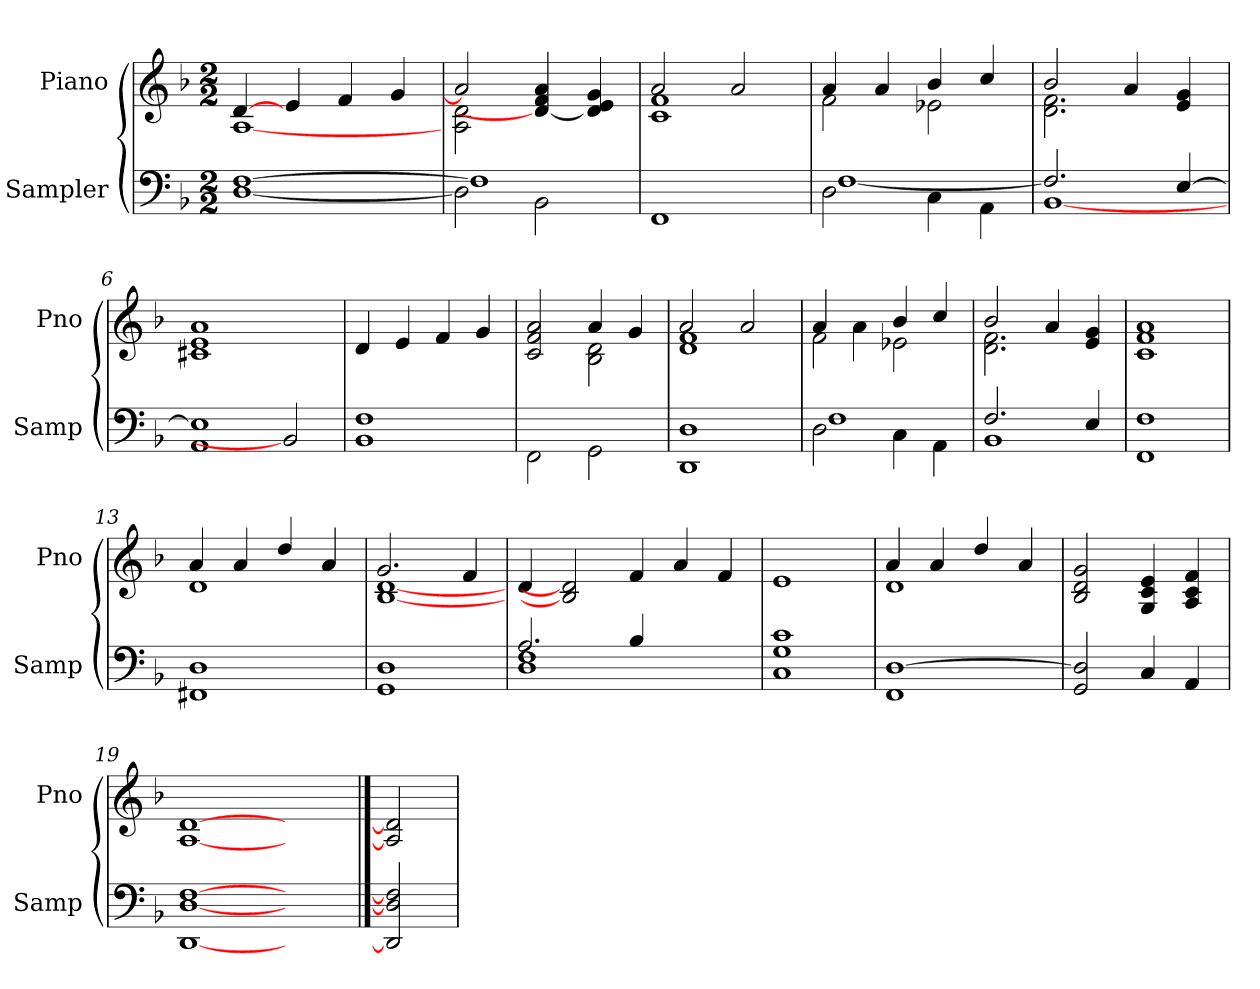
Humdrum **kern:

**kern	**kern
*part2	*part1
*staff2	*staff1
*I"Sampler	*I"Piano
*I'Samp	*I'Pno
*clefF4	*clefG2
*k[b-]	*k[b-]
*F:	*F:
*M2/2	*M2/2
=1	=1
*	*^
[1D/ [1F/	[4d/	[1A
.	4e/	.
.	4f/	.
.	4g/	.
=2	=2	=2
*^	*	*
2D\]	1F]	2a/]	2A 2d
2BB-\	.	4d/_ 4f/ 4a/	2ryy
.	.	4d/] 4e/ 4g/	.
*v	*v	*	*
=3	=3	=3
1FF/	2a/	1c 1f
.	2a/	.
=4	=4	=4
*^	*	*
2D\	[1F	4a/	2f
.	.	4a/	.
4C\	.	4b-/	2e-X
4AA\	.	4cc/	.
=5	=5	=5	=5
2.F/]	[1BB-	2b-/	2.d 2.f
.	.	4a/	.
[4E/	.	4e/ 4g/	4ryy
*v	*v	*	*
*	*v	*v
=6	=6
1AA/ 1E/]	1c#X\ 1e\ 1a\
2BB-]	2ryy
=7	=7
1BB-/ 1F/	4d/
.	4e/
.	4f/
.	4g/
=8	=8
*	*^
2FF\	2c/ 2f/ 2a/	2ryy
2GG\	4a/	2B- 2d
.	4g/	.
=9	=9	=9
1DD/ 1D/	2a/	1d 1f
.	2a/	.
=10	=10	=10
*^	*	*
2D\	1F	4a/	2f
.	.	4a\	.
4C\	.	4b-/	2e-X
4AA\	.	4cc/	.
=11	=11	=11	=11
2.F/	1BB-	2b-/	2.d 2.f
.	.	4a/	.
4E/	.	4e/ 4g/	4ryy
*v	*v	*	*
*	*v	*v
=12	=12
1FF/ 1F/	1c/ 1f/ 1a/
=13	=13
*	*^
1FF#X/ 1D/	4a/	1d
.	4a/	.
.	4dd/	.
.	4a/	.
=14	=14	=14
1GG/ 1D/	2.g/	[1B- [1d
.	4f/	.
*	*v	*v
=15	=15
*^	*
2.A/	1D 1F	4d/
.	.	2B-] 2d]
4B-/	.	4f/
2ryy	2ryy	4a/
.	.	4f/
*v	*v	*
=16	=16
1C\ 1G\ 1c\	1e\
=17	=17
*	*^
1FF/ [1D/	4a/	1d
.	4a/	.
.	4dd/	.
.	4a/	.
*	*v	*v
=18	=18
2GG/ 2D/]	2B-/ 2d/ 2g/
4C/	4G/ 4c/ 4e/
4AA/	4A/ 4c/ 4f/
=19	=19
[1DD/ [1D/ [1F/	[1A/ [1d/
2ryy	2ryy
==20	==20
2DD/] 2D/] 2F/]	2A/] 2d/]
=	=
*-	*-
